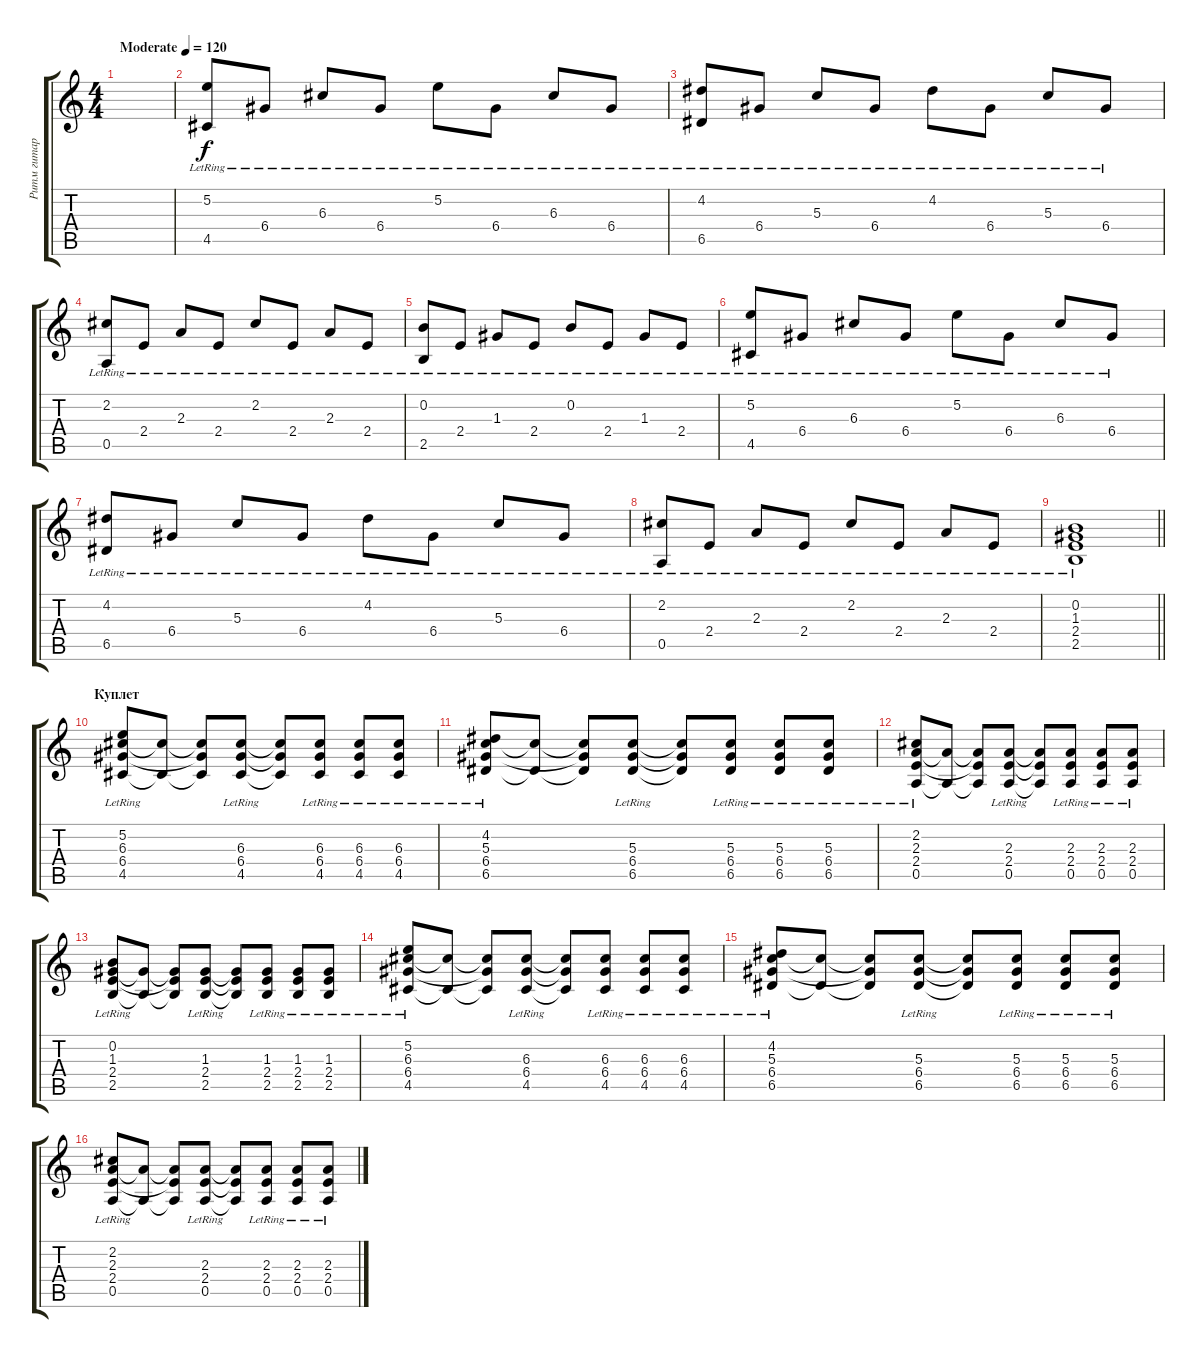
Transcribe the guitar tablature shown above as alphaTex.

\track ("Ритм гитара строй D" "Ритм гитар") {instrument acousticguitarsteel}
\staff {score tabs}
\tuning (E4 B3 G3 D3 A2 D2) {hide}
\ts (4 4)
\tempo (120 "Moderate")
\clef g2
\ks c
|
(5.2{lr} 4.5{lr}).8 6.4{lr}.8 6.3{lr}.8 6.4{lr}.8 5.2{lr}.8 6.4{lr}.8 6.3{lr}.8 6.4{lr}.8 |
(4.2{lr} 6.5{lr}).8 6.4{lr}.8 5.3{lr}.8 6.4{lr}.8 4.2{lr}.8 6.4{lr}.8 5.3{lr}.8 6.4{lr}.8 |
(2.2{lr} 0.5{lr}).8 2.4{lr}.8 2.3{lr}.8 2.4{lr}.8 2.2{lr}.8 2.4{lr}.8 2.3{lr}.8 2.4{lr}.8 |
(0.2{lr} 2.5{lr}).8 2.4{lr}.8 1.3{lr}.8 2.4{lr}.8 0.2{lr}.8 2.4{lr}.8 1.3{lr}.8 2.4{lr}.8 |
(5.2{lr} 4.5{lr}).8 6.4{lr}.8 6.3{lr}.8 6.4{lr}.8 5.2{lr}.8 6.4{lr}.8 6.3{lr}.8 6.4{lr}.8 |
(4.2{lr} 6.5{lr}).8 6.4{lr}.8 5.3{lr}.8 6.4{lr}.8 4.2{lr}.8 6.4{lr}.8 5.3{lr}.8 6.4{lr}.8 |
(2.2{lr} 0.5{lr}).8 2.4{lr}.8 2.3{lr}.8 2.4{lr}.8 2.2{lr}.8 2.4{lr}.8 2.3{lr}.8 2.4{lr}.8 |
\barLineRight lightlight
(0.2{lr} 1.3 2.4 2.5{lr}).1 |
\section ("" "Куплет")
(5.2{lr} 6.3{lr} 6.4{lr} 4.5{lr}).8 (6.3{t} 4.5{t}).8 (6.3{t} 6.4{t} 4.5{t}).8 (6.3{lr} 6.4{lr} 4.5{lr}).8 (6.3{t} 6.4{t} 4.5{t}).8 (6.3{lr} 6.4{lr} 4.5{lr}).8 (6.3{lr} 6.4{lr} 4.5{lr}).8 (6.3{lr} 6.4{lr} 4.5{lr}).8 |
(4.2{lr} 5.3{lr} 6.4{lr} 6.5{lr}).8 (5.3{t} 6.5{t}).8 (5.3{t} 6.4{t} 6.5{t}).8 (5.3{lr} 6.4{lr} 6.5{lr}).8 (5.3{t} 6.4{t} 6.5{t}).8 (5.3{lr} 6.4{lr} 6.5{lr}).8 (5.3{lr} 6.4{lr} 6.5{lr}).8 (5.3{lr} 6.4{lr} 6.5{lr}).8 |
(2.2{lr} 2.3{lr} 2.4{lr} 0.5{lr}).8 (2.3{t} 0.5{t}).8 (2.3{t} 2.4{t} 0.5{t}).8 (2.3{lr} 2.4{lr} 0.5{lr}).8 (2.3{t} 2.4{t} 0.5{t}).8 (2.3{lr} 2.4{lr} 0.5{lr}).8 (2.3{lr} 2.4{lr} 0.5{lr}).8 (2.3{lr} 2.4{lr} 0.5{lr}).8 |
(0.2{lr} 1.3{lr} 2.4{lr} 2.5{lr}).8 (1.3{t} 2.5{t}).8 (1.3{t} 2.4{t} 2.5{t}).8 (1.3{lr} 2.4{lr} 2.5{lr}).8 (1.3{t} 2.4{t} 2.5{t}).8 (1.3{lr} 2.4{lr} 2.5{lr}).8 (1.3{lr} 2.4{lr} 2.5{lr}).8 (1.3{lr} 2.4{lr} 2.5{lr}).8 |
(5.2{lr} 6.3{lr} 6.4{lr} 4.5{lr}).8 (6.3{t} 4.5{t}).8 (6.3{t} 6.4{t} 4.5{t}).8 (6.3{lr} 6.4{lr} 4.5{lr}).8 (6.3{t} 6.4{t} 4.5{t}).8 (6.3{lr} 6.4{lr} 4.5{lr}).8 (6.3{lr} 6.4{lr} 4.5{lr}).8 (6.3{lr} 6.4{lr} 4.5{lr}).8 |
(4.2{lr} 5.3{lr} 6.4{lr} 6.5{lr}).8 (5.3{t} 6.5{t}).8 (5.3{t} 6.4{t} 6.5{t}).8 (5.3{lr} 6.4{lr} 6.5{lr}).8 (5.3{t} 6.4{t} 6.5{t}).8 (5.3{lr} 6.4{lr} 6.5{lr}).8 (5.3{lr} 6.4{lr} 6.5{lr}).8 (5.3{lr} 6.4{lr} 6.5{lr}).8 |
(2.2{lr} 2.3{lr} 2.4{lr} 0.5{lr}).8 (2.3{t} 0.5{t}).8 (2.3{t} 2.4{t} 0.5{t}).8 (2.3{lr} 2.4{lr} 0.5{lr}).8 (2.3{t} 2.4{t} 0.5{t}).8 (2.3{lr} 2.4{lr} 0.5{lr}).8 (2.3{lr} 2.4{lr} 0.5{lr}).8 (2.3{lr} 2.4{lr} 0.5{lr}).8
